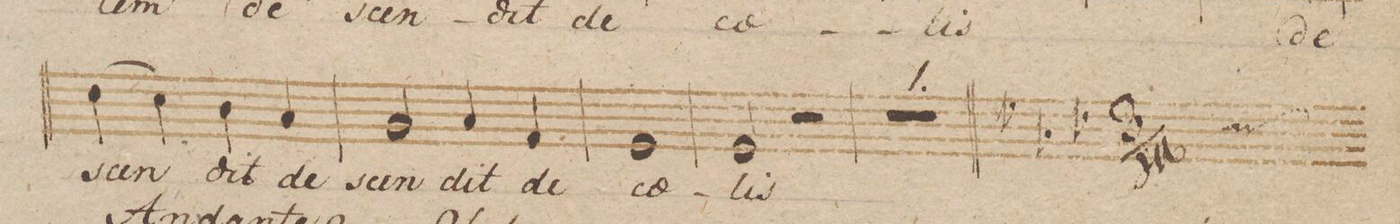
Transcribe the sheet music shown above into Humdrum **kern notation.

**kern	**text	**dynam
*I"Canto.	*	*
*clefC1	*	*
*k[b-]	*	*
*met(c|)	*	*
*M2/2	*	*
(4b-\	-scen-	.
4a\)	.	.
4g\	-dit	.
4f/	de-	.
=71	=71	=71
2e/	-scen-	.
4f/	-dit	.
4d/	de	.
=72	=72	=72
1c	cae-	.
=73	=73	=73
2c/	-lis	.
2r	.	.
=74	=74	=74
*custos:a	*	*
1r	.	.
=75||	=75||	=75||
*k[b-e-a-d-]	*	*
*M3/4	*	*
*-	*-	*-
